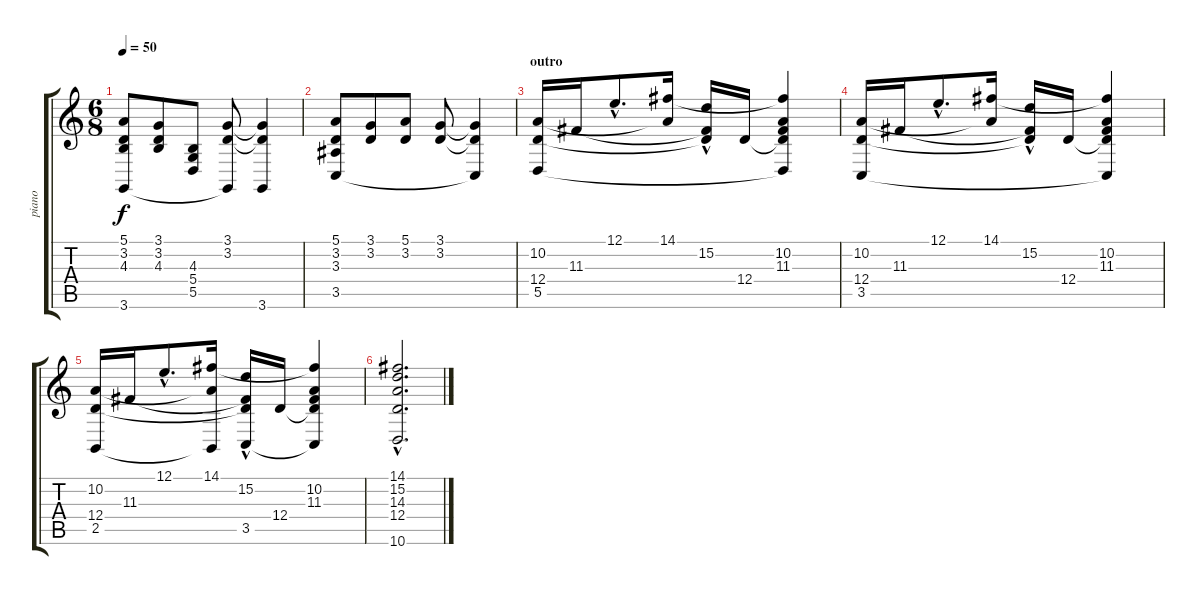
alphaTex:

\track ("piano" "piano") {instrument brightacousticpiano}
\staff {score tabs}
\tuning (E4 B3 G3 D3 A2 E2) {hide}
\ts (6 8)
\tempo 50
\clef g2
\ks c
(5.1 3.2 4.3 3.6).8{dy f} (3.1 3.2 4.3).8 (4.3 5.4 5.5).8 (3.1 3.2 3.6{t}).8 (3.1{t} 3.2{t} 3.6).4 |
(5.1 3.2 3.3 3.5).8 (3.1 3.2).8 (5.1 3.2).8 (3.1 3.2).8 (3.1{t} 3.2{t} 3.5{t}).4 |
\section ("" "outro")
(10.2 12.4 5.5).16 11.3.16 12.1{hac}.8{d} (14.1 10.2{t}).16 (15.2{hac} 11.3{t} 12.4{t}).16 12.4.16 (14.1{t} 10.2 11.3 12.4{t} 5.5{t}).4 |
(10.2 12.4 3.5).16 11.3.16 12.1{hac}.8{d} (14.1 10.2{t}).16 (15.2{hac} 11.3{t} 12.4{t}).16 12.4.16 (14.1{t} 10.2 11.3 12.4{t} 3.5{t}).4 |
(10.2 12.4 2.5).16 11.3.16 12.1{hac}.8{d} (14.1 10.2{t} 2.5{t}).16 (15.2{hac} 11.3{t} 12.4{t} 3.5).16 12.4.16 (14.1{t} 10.2 11.3 12.4{t} 3.5{t}).4 |
(14.1{hac} 15.2{hac} 14.3{hac} 12.4{hac} 10.6{hac}).2{d}
